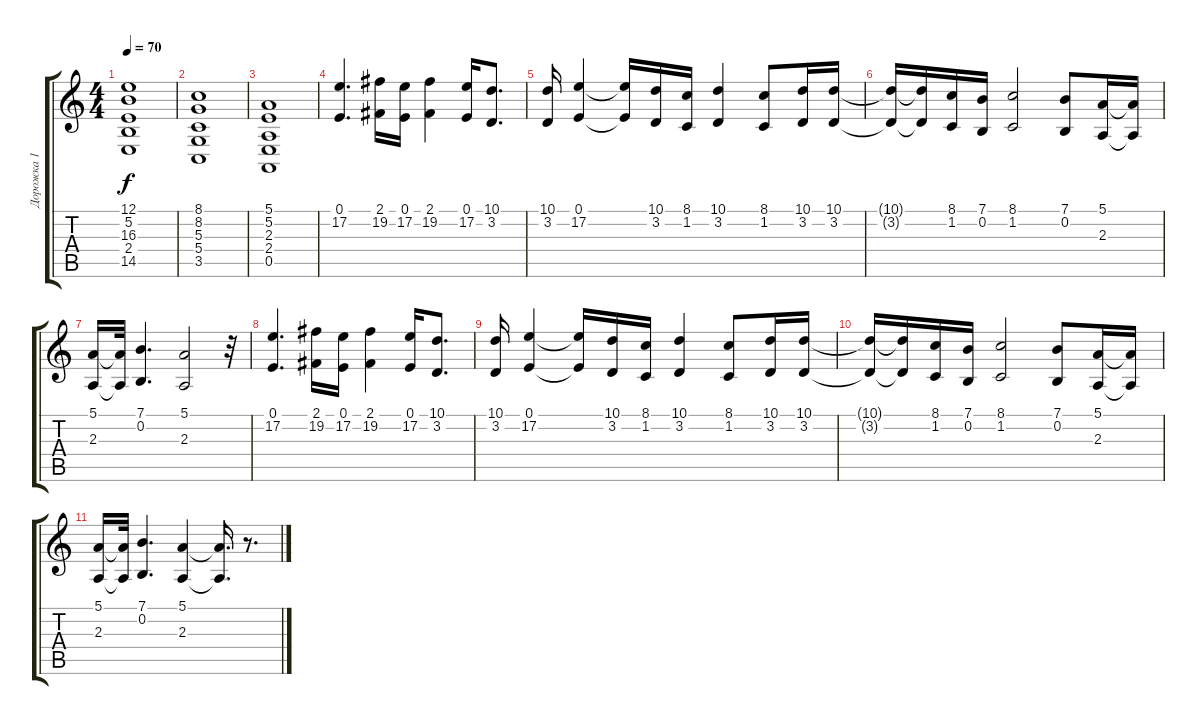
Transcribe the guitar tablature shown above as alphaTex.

\track ("Дорожка 1" "Дорожка 1") {instrument pad4choir}
\staff {score tabs}
\tuning (E4 B3 G3 D3 A2 E2) {hide}
\ts (4 4)
\tempo 70
\clef g2
\ks c
(12.1{t} 5.2{t} 16.3{t} 2.4{t} 14.5{t}).1{dy f} |
(8.1 8.2 5.3 5.4 3.5).1 |
(5.1 5.2 2.3 2.4 0.5).1 |
(0.1 17.2).4{d} (2.1 19.2).16 (0.1 17.2).16 (2.1 19.2).4 (0.1 17.2).16 (10.1 3.2).8{d} |
(10.1 3.2).16 (0.1 17.2).4 (0.1{t} 17.2{t}).16 (10.1 3.2).16 (8.1 1.2).16 (10.1 3.2).4 (8.1 1.2).8 (10.1 3.2).16 (10.1 3.2).16 |
(10.1{t} 3.2{t}).16 (10.1{t} 3.2{t}).16 (8.1 1.2).16 (7.1 0.2).16 (8.1 1.2).2 (7.1 0.2).8 (5.1 2.3).16 (5.1{t} 2.3{t}).16 |
(5.1 2.3).16 (5.1{t} 2.3{t}).32 (7.1 0.2).4{d} (5.1 2.3).2 r.32 |
(0.1 17.2).4{d} (2.1 19.2).16 (0.1 17.2).16 (2.1 19.2).4 (0.1 17.2).16 (10.1 3.2).8{d} |
(10.1 3.2).16 (0.1 17.2).4 (0.1{t} 17.2{t}).16 (10.1 3.2).16 (8.1 1.2).16 (10.1 3.2).4 (8.1 1.2).8 (10.1 3.2).16 (10.1 3.2).16 |
(10.1{t} 3.2{t}).16 (10.1{t} 3.2{t}).16 (8.1 1.2).16 (7.1 0.2).16 (8.1 1.2).2 (7.1 0.2).8 (5.1 2.3).16 (5.1{t} 2.3{t}).16 |
(5.1 2.3).16 (5.1{t} 2.3{t}).32 (7.1 0.2).4{d} (5.1 2.3).4 (5.1{t} 2.3{t}).16{d} r.8{d}
